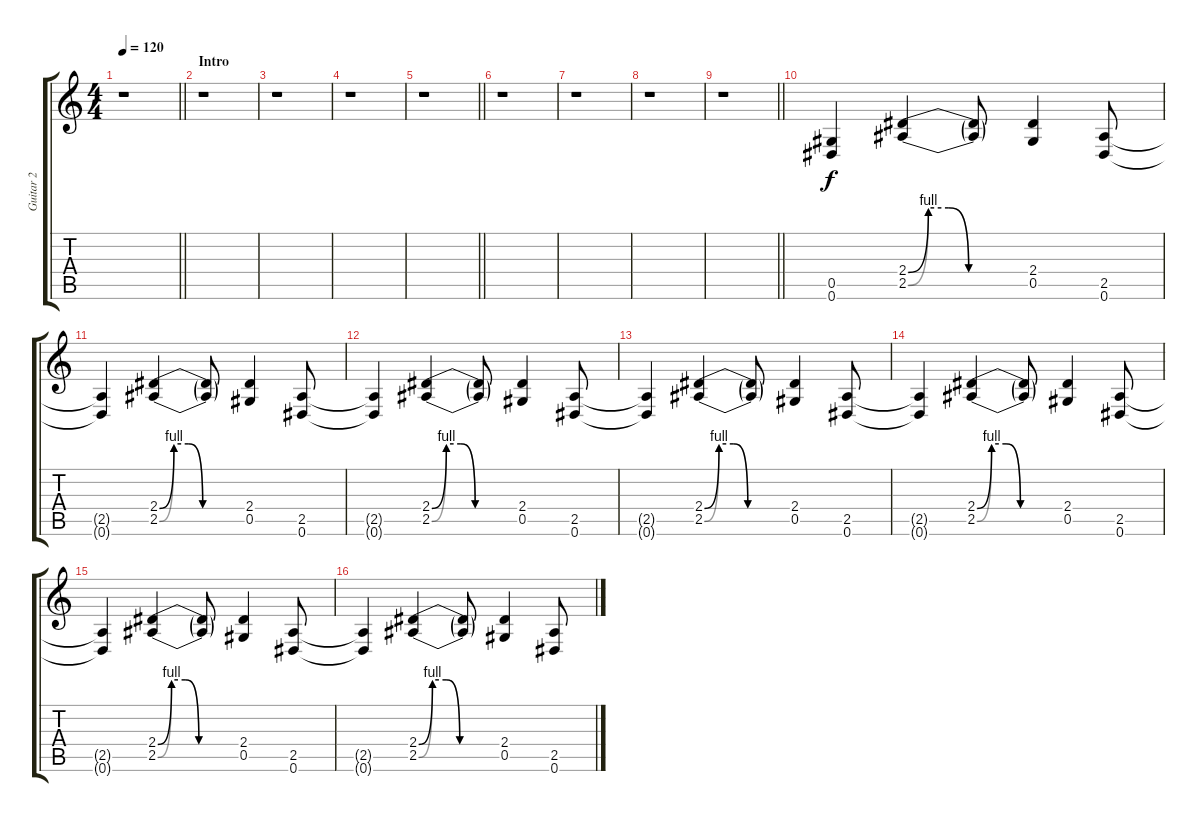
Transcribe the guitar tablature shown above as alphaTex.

\track ("Guitar 2" "Guitar 2") {instrument overdrivenguitar}
\staff {score tabs}
\tuning (Eb4 Bb3 Gb3 Db3 Ab2 Eb2) {hide}
\ts (4 4)
\tempo 120
\clef g2
\barLineRight lightlight
\ks c
r.1{dy f instrument overdrivenguitar} |
\section ("" "Intro")
r.1 |
r.1 |
r.1 |
\barLineRight lightlight
r.1 |
r.1 |
r.1 |
r.1 |
\barLineRight lightlight
r.1 |
(0.5 0.6).4 (2.4{be (custom 0 0 10 4 20 4 30 0 60 0)} 2.5{be (custom 0 0 10 4 20 4 30 0 60 0)}).4 (2.4{t} 2.5{t}).8 (2.4 0.5).4 (2.5 0.6).8 |
(2.5{t} 0.6{t}).4 (2.4{be (custom 0 0 10 4 20 4 30 0 60 0)} 2.5{be (custom 0 0 10 4 20 4 30 0 60 0)}).4 (2.4{t} 2.5{t}).8 (2.4 0.5).4 (2.5 0.6).8 |
(2.5{t} 0.6{t}).4 (2.4{be (custom 0 0 10 4 20 4 30 0 60 0)} 2.5{be (custom 0 0 10 4 20 4 30 0 60 0)}).4 (2.4{t} 2.5{t}).8 (2.4 0.5).4 (2.5 0.6).8 |
(2.5{t} 0.6{t}).4 (2.4{be (custom 0 0 10 4 20 4 30 0 60 0)} 2.5{be (custom 0 0 10 4 20 4 30 0 60 0)}).4 (2.4{t} 2.5{t}).8 (2.4 0.5).4 (2.5 0.6).8 |
(2.5{t} 0.6{t}).4 (2.4{be (custom 0 0 10 4 20 4 30 0 60 0)} 2.5{be (custom 0 0 10 4 20 4 30 0 60 0)}).4 (2.4{t} 2.5{t}).8 (2.4 0.5).4 (2.5 0.6).8 |
(2.5{t} 0.6{t}).4 (2.4{be (custom 0 0 10 4 20 4 30 0 60 0)} 2.5{be (custom 0 0 10 4 20 4 30 0 60 0)}).4 (2.4{t} 2.5{t}).8 (2.4 0.5).4 (2.5 0.6).8 |
(2.5{t} 0.6{t}).4 (2.4{be (custom 0 0 10 4 20 4 30 0 60 0)} 2.5{be (custom 0 0 10 4 20 4 30 0 60 0)}).4 (2.4{t} 2.5{t}).8 (2.4 0.5).4 (2.5 0.6).8
